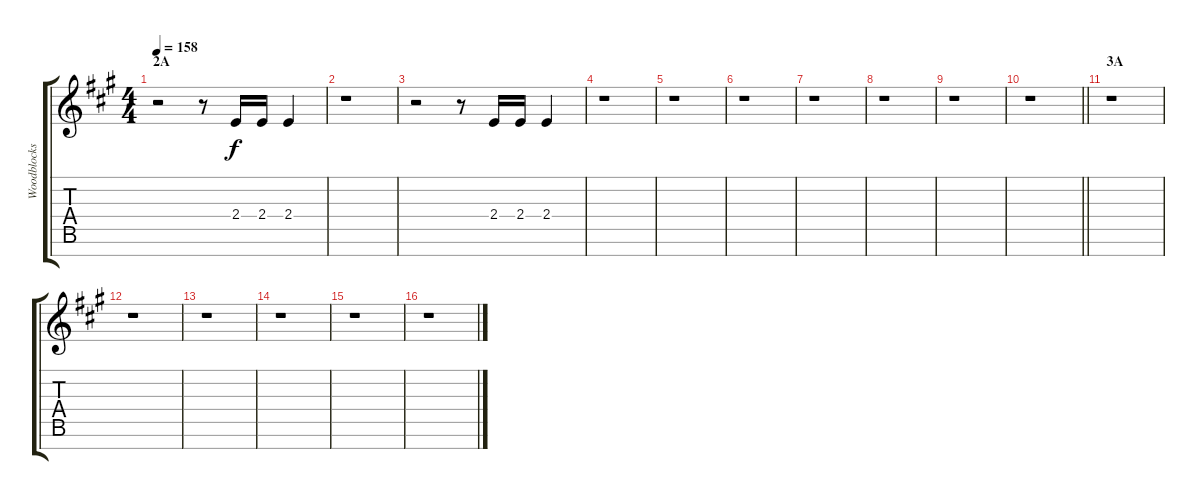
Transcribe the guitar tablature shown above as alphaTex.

\track ("Woodblocks" "Woodblocks") {instrument woodblock}
\staff {score tabs}
\tuning (E5 B4 G4 D4 A3 E3 B2) {hide}
\ts (4 4)
\section ("" "2A")
\tempo 158
\clef g2
\ks a
r.2{dy f} r.8 2.4.16 2.4.16 2.4.4 |
r.1 |
r.2 r.8 2.4.16 2.4.16 2.4.4 |
r.1 |
r.1 |
r.1 |
r.1 |
r.1 |
r.1 |
\barLineRight lightlight
r.1 |
\section ("" "3A")
r.1 |
r.1 |
r.1 |
r.1 |
r.1 |
r.1
